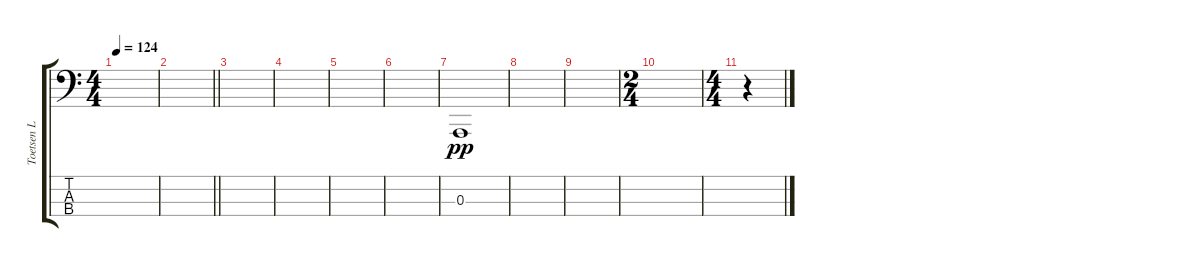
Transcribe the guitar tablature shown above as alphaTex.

\track ("Toetsen L" "Toetsen L") {instrument acousticgrandpiano}
\staff {score tabs}
\tuning (G2 D2 A1 E1) {hide}
\ts (4 4)
\tempo 124
\clef f4
\ks c
|
\barLineRight lightlight
|
|
|
|
|
0.3.1{dy pp} |
|
|
\ts (2 4)
|
\ts (4 4)
r.4
